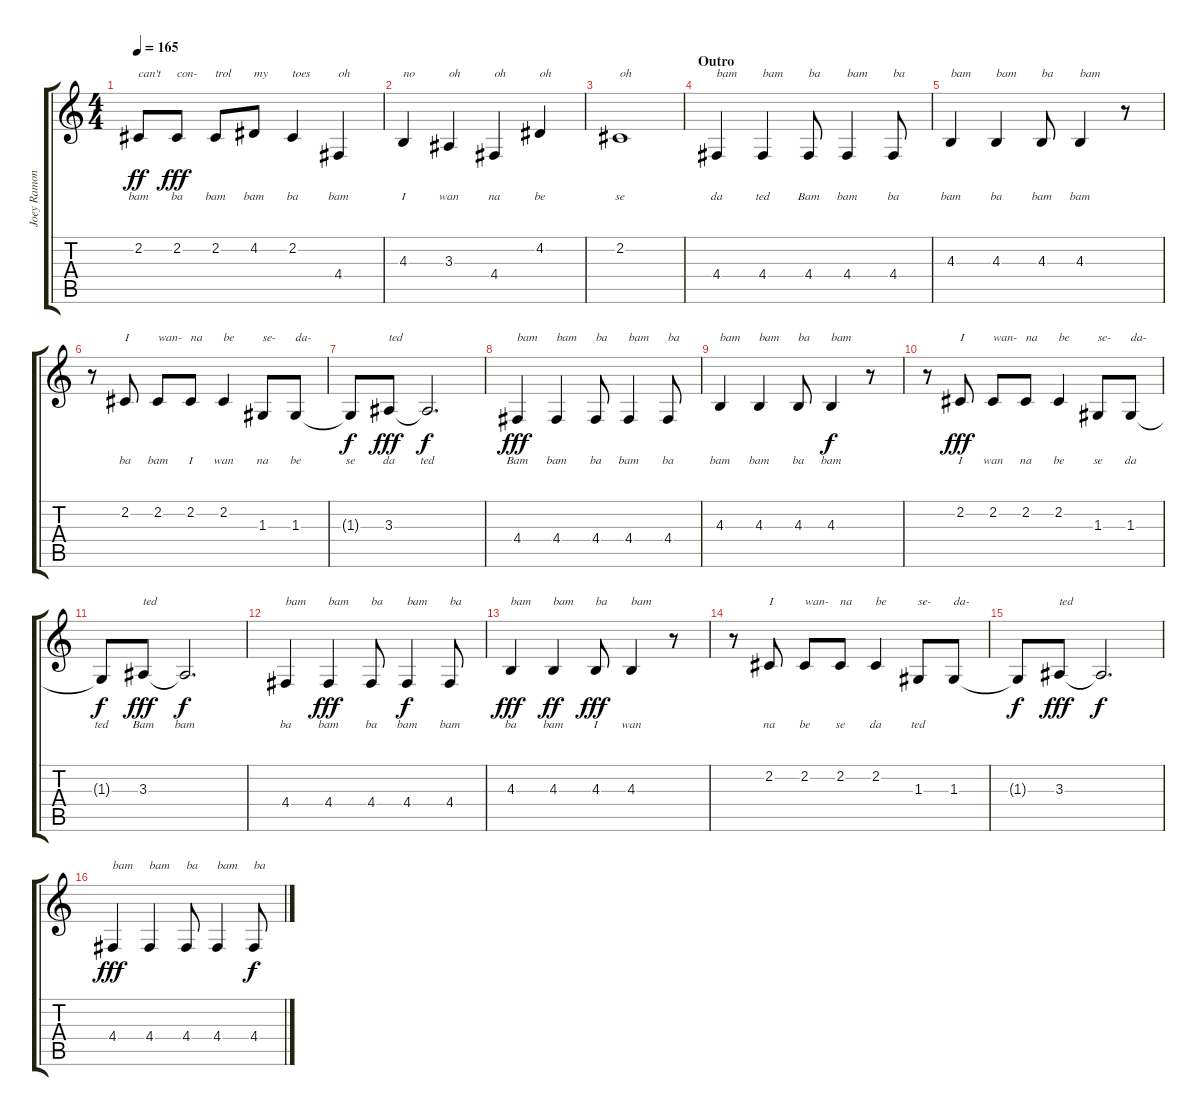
\track ("Joey Ramone" "Joey Ramon") {instrument brightacousticpiano}
\staff {score tabs}
\tuning (E4 B3 G3 D3 A2 E2) {hide}
\ts (4 4)
\tempo 165
\clef g2
\ks c
2.2.8{txt "can't" lyrics (0 "bam") lyrics (1 "") lyrics (2 "") lyrics (3 "") lyrics (4 "") dy ff} 2.2.8{txt "con-" lyrics (0 "ba") lyrics (1 "") lyrics (2 "") lyrics (3 "") lyrics (4 "") dy fff} 2.2.8{txt "trol" lyrics (0 "bam") lyrics (1 "") lyrics (2 "") lyrics (3 "") lyrics (4 "")} 4.2.8{txt "my" lyrics (0 "bam") lyrics (1 "") lyrics (2 "") lyrics (3 "") lyrics (4 "")} 2.2.4{txt "toes" lyrics (0 "ba") lyrics (1 "") lyrics (2 "") lyrics (3 "") lyrics (4 "")} 4.4.4{txt "oh" lyrics (0 "bam") lyrics (1 "") lyrics (2 "") lyrics (3 "") lyrics (4 "")} |
4.3.4{txt "no" lyrics (0 "I") lyrics (1 "") lyrics (2 "") lyrics (3 "") lyrics (4 "")} 3.3.4{txt "oh" lyrics (0 "wan") lyrics (1 "") lyrics (2 "") lyrics (3 "") lyrics (4 "")} 4.4.4{txt "oh" lyrics (0 "na") lyrics (1 "") lyrics (2 "") lyrics (3 "") lyrics (4 "")} 4.2.4{txt "oh" lyrics (0 "be") lyrics (1 "") lyrics (2 "") lyrics (3 "") lyrics (4 "")} |
2.2.1{txt "oh" lyrics (0 "se") lyrics (1 "") lyrics (2 "") lyrics (3 "") lyrics (4 "")} |
\section ("" "Outro")
4.4.4{txt "bam" lyrics (0 "da") lyrics (1 "") lyrics (2 "") lyrics (3 "") lyrics (4 "")} 4.4.4{txt "bam" lyrics (0 "ted") lyrics (1 "") lyrics (2 "") lyrics (3 "") lyrics (4 "")} 4.4.8{txt "ba" lyrics (0 "Bam") lyrics (1 "") lyrics (2 "") lyrics (3 "") lyrics (4 "")} 4.4.4{txt "bam" lyrics (0 "bam") lyrics (1 "") lyrics (2 "") lyrics (3 "") lyrics (4 "")} 4.4.8{txt "ba" lyrics (0 "ba") lyrics (1 "") lyrics (2 "") lyrics (3 "") lyrics (4 "")} |
4.3.4{txt "bam" lyrics (0 "bam") lyrics (1 "") lyrics (2 "") lyrics (3 "") lyrics (4 "")} 4.3.4{txt "bam" lyrics (0 "ba") lyrics (1 "") lyrics (2 "") lyrics (3 "") lyrics (4 "")} 4.3.8{txt "ba" lyrics (0 "bam") lyrics (1 "") lyrics (2 "") lyrics (3 "") lyrics (4 "")} 4.3.4{txt "bam" lyrics (0 "bam") lyrics (1 "") lyrics (2 "") lyrics (3 "") lyrics (4 "")} r.8 |
r.8 2.2.8{txt "I" lyrics (0 "ba") lyrics (1 "") lyrics (2 "") lyrics (3 "") lyrics (4 "")} 2.2.8{txt "wan-" lyrics (0 "bam") lyrics (1 "") lyrics (2 "") lyrics (3 "") lyrics (4 "")} 2.2.8{txt "na" lyrics (0 "I") lyrics (1 "") lyrics (2 "") lyrics (3 "") lyrics (4 "")} 2.2.4{txt "be" lyrics (0 "wan") lyrics (1 "") lyrics (2 "") lyrics (3 "") lyrics (4 "")} 1.3.8{txt "se-" lyrics (0 "na") lyrics (1 "") lyrics (2 "") lyrics (3 "") lyrics (4 "")} 1.3.8{txt "da-" lyrics (0 "be") lyrics (1 "") lyrics (2 "") lyrics (3 "") lyrics (4 "")} |
1.3{t}.8{lyrics (0 "se") lyrics (1 "") lyrics (2 "") lyrics (3 "") lyrics (4 "") dy f} 3.3.8{txt "ted" lyrics (0 "da") lyrics (1 "") lyrics (2 "") lyrics (3 "") lyrics (4 "") dy fff} 3.3{t}.2{d lyrics (0 "ted") lyrics (1 "") lyrics (2 "") lyrics (3 "") lyrics (4 "") dy f} |
4.4.4{txt "bam" lyrics (0 "Bam") lyrics (1 "") lyrics (2 "") lyrics (3 "") lyrics (4 "") dy fff} 4.4.4{txt "bam" lyrics (0 "bam") lyrics (1 "") lyrics (2 "") lyrics (3 "") lyrics (4 "")} 4.4.8{txt "ba" lyrics (0 "ba") lyrics (1 "") lyrics (2 "") lyrics (3 "") lyrics (4 "")} 4.4.4{txt "bam" lyrics (0 "bam") lyrics (1 "") lyrics (2 "") lyrics (3 "") lyrics (4 "")} 4.4.8{txt "ba" lyrics (0 "ba") lyrics (1 "") lyrics (2 "") lyrics (3 "") lyrics (4 "")} |
4.3.4{txt "bam" lyrics (0 "bam") lyrics (1 "") lyrics (2 "") lyrics (3 "") lyrics (4 "")} 4.3.4{txt "bam" lyrics (0 "bam") lyrics (1 "") lyrics (2 "") lyrics (3 "") lyrics (4 "")} 4.3.8{txt "ba" lyrics (0 "ba") lyrics (1 "") lyrics (2 "") lyrics (3 "") lyrics (4 "")} 4.3.4{txt "bam" lyrics (0 "bam") lyrics (1 "") lyrics (2 "") lyrics (3 "") lyrics (4 "") dy f} r.8 |
r.8 2.2.8{txt "I" lyrics (0 "I") lyrics (1 "") lyrics (2 "") lyrics (3 "") lyrics (4 "") dy fff} 2.2.8{txt "wan-" lyrics (0 "wan") lyrics (1 "") lyrics (2 "") lyrics (3 "") lyrics (4 "")} 2.2.8{txt "na" lyrics (0 "na") lyrics (1 "") lyrics (2 "") lyrics (3 "") lyrics (4 "")} 2.2.4{txt "be" lyrics (0 "be") lyrics (1 "") lyrics (2 "") lyrics (3 "") lyrics (4 "")} 1.3.8{txt "se-" lyrics (0 "se") lyrics (1 "") lyrics (2 "") lyrics (3 "") lyrics (4 "")} 1.3.8{txt "da-" lyrics (0 "da") lyrics (1 "") lyrics (2 "") lyrics (3 "") lyrics (4 "")} |
1.3{t}.8{lyrics (0 "ted") lyrics (1 "") lyrics (2 "") lyrics (3 "") lyrics (4 "") dy f} 3.3.8{txt "ted" lyrics (0 "Bam") lyrics (1 "") lyrics (2 "") lyrics (3 "") lyrics (4 "") dy fff} 3.3{t}.2{d lyrics (0 "bam") lyrics (1 "") lyrics (2 "") lyrics (3 "") lyrics (4 "") dy f} |
4.4.4{txt "bam" lyrics (0 "ba") lyrics (1 "") lyrics (2 "") lyrics (3 "") lyrics (4 "")} 4.4.4{txt "bam" lyrics (0 "bam") lyrics (1 "") lyrics (2 "") lyrics (3 "") lyrics (4 "") dy fff} 4.4.8{txt "ba" lyrics (0 "ba") lyrics (1 "") lyrics (2 "") lyrics (3 "") lyrics (4 "")} 4.4.4{txt "bam" lyrics (0 "bam") lyrics (1 "") lyrics (2 "") lyrics (3 "") lyrics (4 "") dy f} 4.4.8{txt "ba" lyrics (0 "bam") lyrics (1 "") lyrics (2 "") lyrics (3 "") lyrics (4 "")} |
4.3.4{txt "bam" lyrics (0 "ba") lyrics (1 "") lyrics (2 "") lyrics (3 "") lyrics (4 "") dy fff} 4.3.4{txt "bam" lyrics (0 "bam") lyrics (1 "") lyrics (2 "") lyrics (3 "") lyrics (4 "") dy ff} 4.3.8{txt "ba" lyrics (0 "I") lyrics (1 "") lyrics (2 "") lyrics (3 "") lyrics (4 "") dy fff} 4.3.4{txt "bam" lyrics (0 "wan") lyrics (1 "") lyrics (2 "") lyrics (3 "") lyrics (4 "")} r.8 |
r.8 2.2.8{txt "I" lyrics (0 "na") lyrics (1 "") lyrics (2 "") lyrics (3 "") lyrics (4 "")} 2.2.8{txt "wan-" lyrics (0 "be") lyrics (1 "") lyrics (2 "") lyrics (3 "") lyrics (4 "")} 2.2.8{txt "na" lyrics (0 "se") lyrics (1 "") lyrics (2 "") lyrics (3 "") lyrics (4 "")} 2.2.4{txt "be" lyrics (0 "da") lyrics (1 "") lyrics (2 "") lyrics (3 "") lyrics (4 "")} 1.3.8{txt "se-" lyrics (0 "ted") lyrics (1 "") lyrics (2 "") lyrics (3 "") lyrics (4 "")} 1.3.8{txt "da-"} |
1.3{t}.8{dy f} 3.3.8{txt "ted" dy fff} 3.3{t}.2{d dy f} |
4.4.4{txt "bam" dy fff} 4.4.4{txt "bam"} 4.4.8{txt "ba"} 4.4.4{txt "bam"} 4.4.8{txt "ba" dy f}
